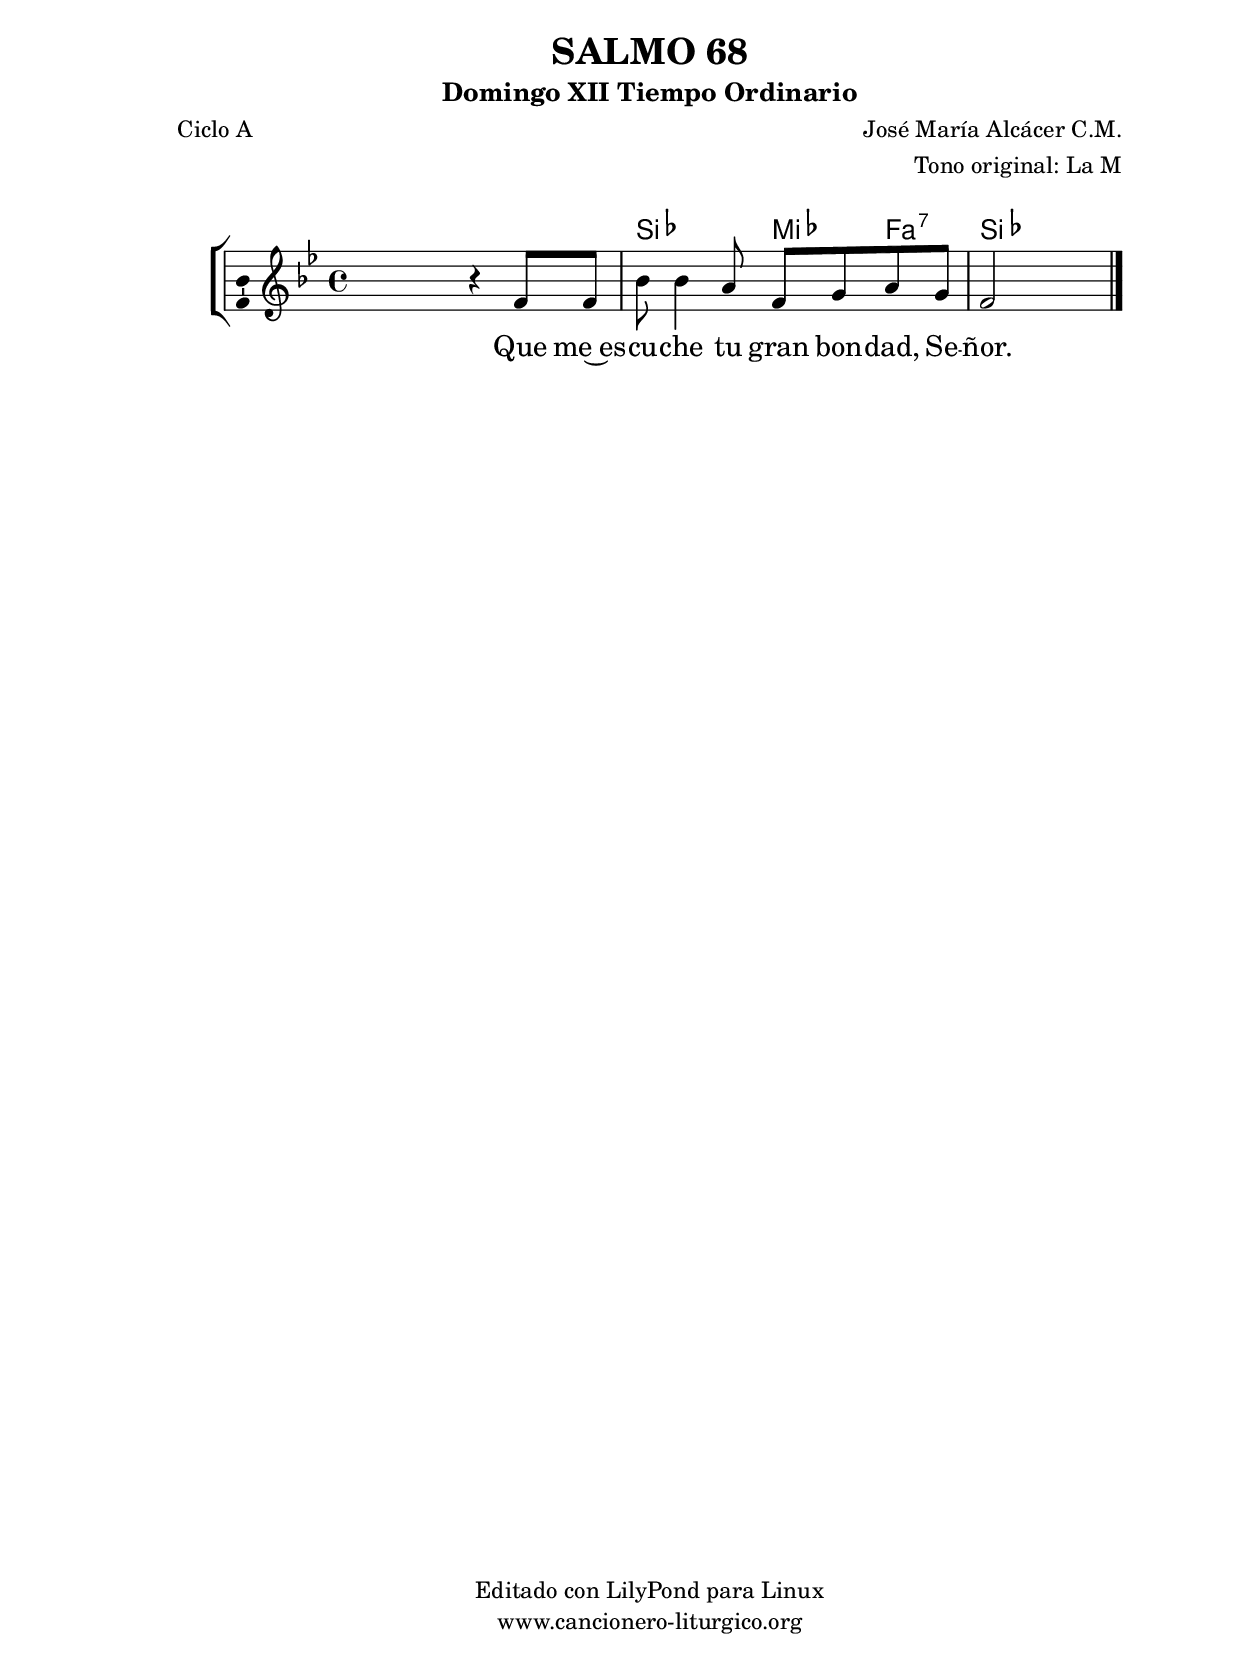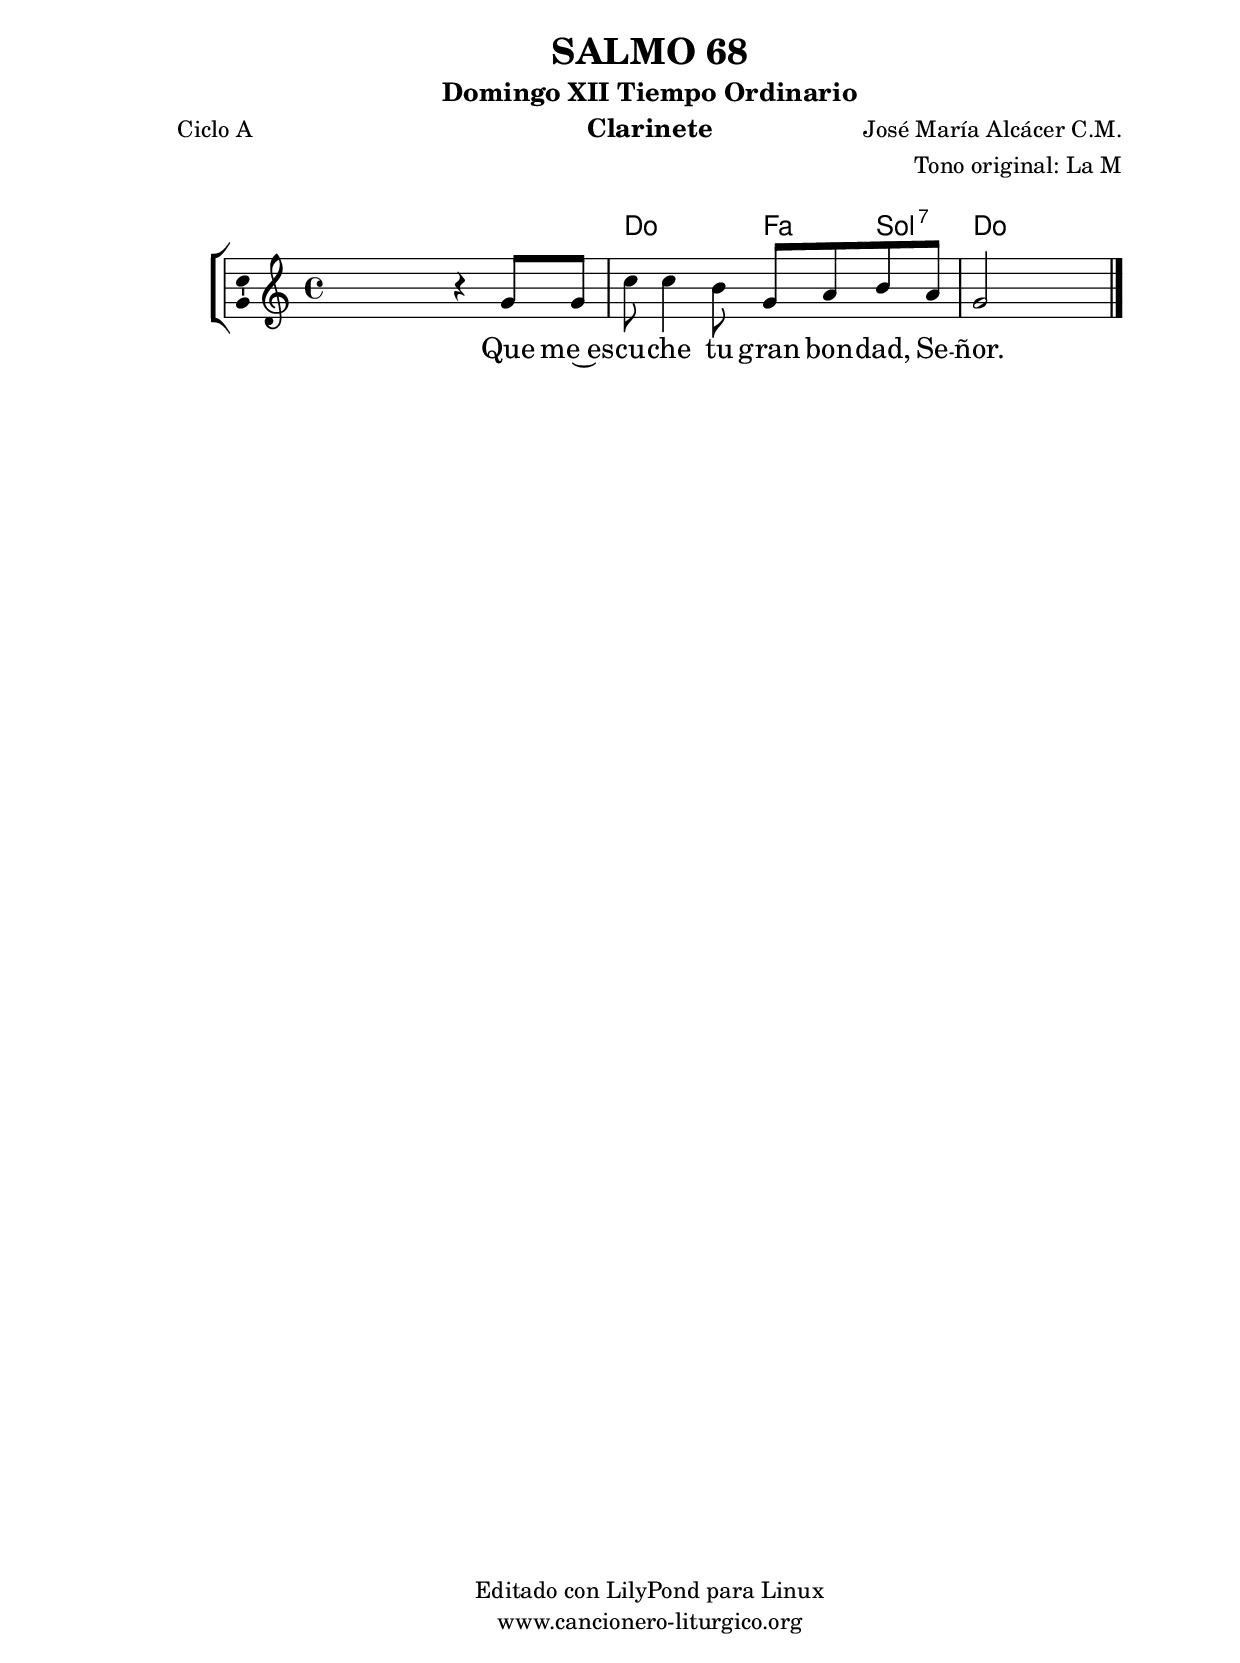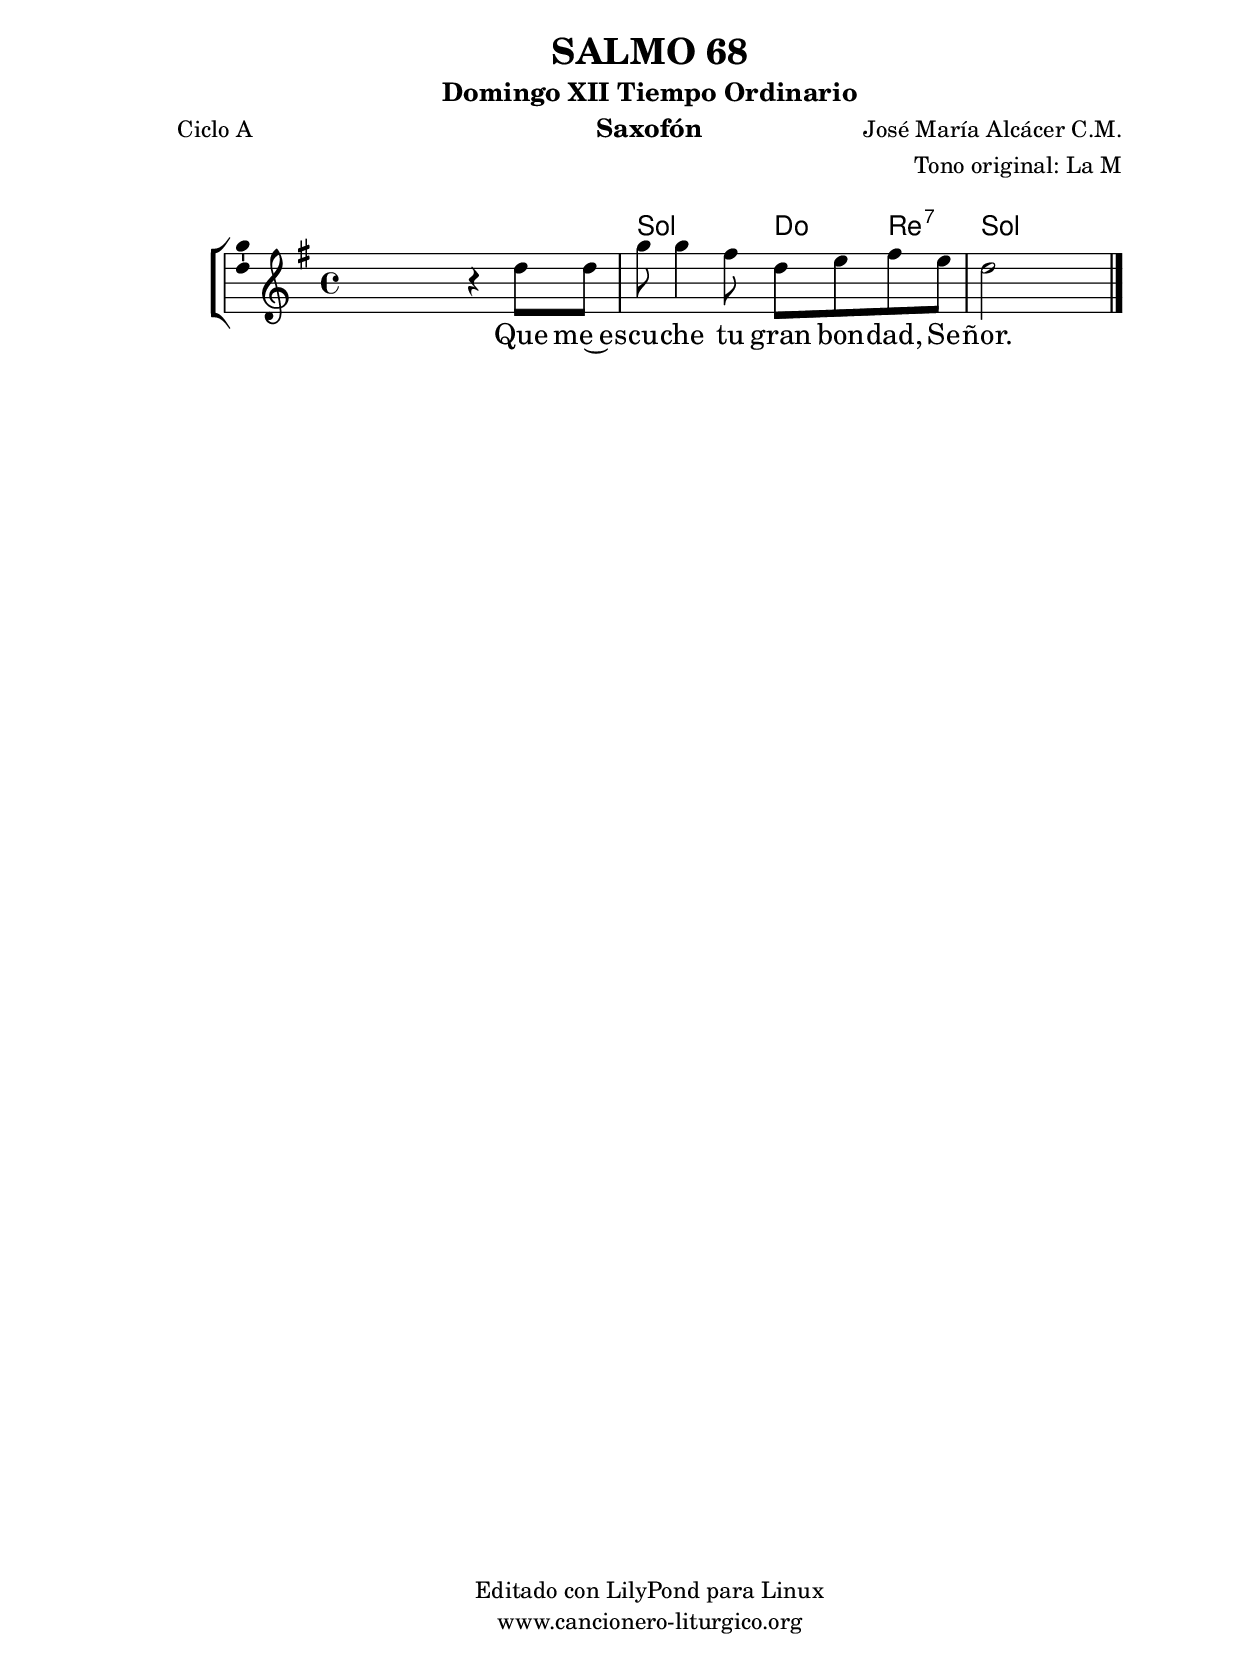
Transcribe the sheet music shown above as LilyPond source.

%
%para convertir .midi en .wav:
%timidity filename.midi -Ow -o finename.wav
%
%
%Para convertir de .wav a .mp3:
%lame -h -m j filename.wav
%
%
%para escuchar el midi:
%timidity nombrefichero.midi
%


%versión de lilypond para la que se ha escrito esta partitura:
\version "2.16.0"

	%Tamaño papel
	#(set-default-paper-size "a4")
	%Tamaño partitura
	#(set-global-staff-size 20)
	%No responde al pulsar sobre una nota
	#(ly:set-option 'point-and-click #f)

%parámetros del encabezamiento:
\header {
	title = "SALMO 68"
	subtitle = "Domingo XII Tiempo Ordinario"
	composer = "José María Alcácer C.M."
	poet = "Ciclo A"
	meter = ""
	arranger = "Tono original: La M"
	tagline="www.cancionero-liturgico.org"
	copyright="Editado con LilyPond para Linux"
	}

%parámetros asociados al papel:
\paper  {
	oddHeaderMarkup = \markup {\fill-line { \on-the-fly #not-first-page \fromproperty #'header:title \on-the-fly #not-first-page \fromproperty #'header:composer }}
	evenHeaderMarkup = \markup {\fill-line { \fromproperty #'header:composer \fromproperty #'header:title }}
	#(set-paper-size "a4")
	print-page-number = ##f
	first-page-number = 1
	print-first-page-number = ##f
%	head-separation = 3.0 \cm
	top-margin = 2.0 \cm
	bottom-margin = 0.5\cm
%%%	bottom-margin = -1.0\cm
	left-margin = 3.0 \cm
	line-width = 16.0 \cm 
	indent = 8\mm
	interscoreline = 2.\mm
	between-system-space = 15\mm
%	para que las partituras no llenen la hoja:
	ragged-bottom = ##t
%	idem para la última hoja:
	ragged-last-bottom = ##f
%	para que las partituras llenen el ancho del papel:
	ragged-last = ##f
	after-title-space = 2.5 \cm
%page-count=1
%system-count=1

	%Flexible Vertical Spacing
%	markup-markup-spacing =
%	#'((basic-distance . 15) (minimum-distance . 15) (padding . 3))
	markup-system-spacing =
	#'((basic-distance . 15) (minimum-distance . 15) (padding . 3))
	system-system-spacing =
	#'((basic-distance . 15) (minimum-distance . 15) (padding . 3))
	score-system-spacing =
	#'((basic-distance . 15) (minimum-distance . 15) (padding . 5))
%	top-system-spacing = % header
%	#'((basic-distance . 8) (minimum-distance . 0) (padding . 3))
%	top-markup-spacing =
%	#'((basic-distance . 20) (minimum-distance . 20) (padding . 3))
	last-bottom-spacing = % footer
	#'((basic-distance . 5) (minimum-distance . 5) (padding . 3))
%	score-markup-spacing =
%	#'((basic-distance . 16) (minimum-distance . 13) (padding . 3))

	}


%parámetros que afectan a toda la partitura:
global =  {
	%clave de sol (G):
	\clef G
	%armadura:
	\transpose a bes
	\key a \major
	\tempo 4=66
	\set Score.tempoHideNote = ##t
	}


acordes = {
	\italianChords
	\chordmode {
	\transpose a bes
{
s1
a2 d4 e:7 a1

	}
	}
}


melodia = 
{
	\transpose a bes
	\relative c'{
	\time 4/4

s2 r4 e8 e
a8 a4 gis8 e fis gis fis
e2 s2

	\bar "|."
	}
	}


texto = \lyricmode {
Que me~es -- cu -- che tu gran bon -- dad, Se -- ñor.
	}


acordesStaff = \context ChordNames = acordesStaff <<
	\set chordChanges = ##t
	\acordes
	>>


vozStaff = \context Voice = vozStaff
\with {\consists "Ambitus_engraver"}
<<
%	\set Staff.instrumentName = ""
%	\set Staff.shortInstrumentName = ""
%	\set Staff.midiInstrument = #"clarinet"
%	\set Staff.midiInstrument = #"cello"
%	\set Staff.midiInstrument = #"flute"
	\set Staff.midiInstrument = #"electric guitar (jazz)"
%	\set Staff.midiInstrument = #"english horn"
%	\set Staff.midiInstrument = #"violin"
%	\set Staff.midiInstrument = #"glockenspiel"
	\set Staff.midiMinimumVolume = #0.7
	\set Staff.midiMaximumVolume = #0.9
	\global
	\melodia
	>>


textoStaff = \context Lyrics = textoStaff <<
	\lyricsto vozStaff \texto
	>>

\book {
	\score {
		\context ChoirStaff {
			\override StaffGroup.SystemStartBracket #'collapse-height = #1
			\override Score.SystemStartBar #'collapse-height = #1
			<<
			\acordesStaff
			\vozStaff
			\textoStaff
			>>
			}
		\layout {
	    		\context {
				\Lyrics
				\override LyricText #'font-size = #2
				}
	   		 \context {
				\Score
				%fontSize = #3
				\override StaffSymbol #'staff-space = #(magstep +3)
				%\override Beam #'thickness = #0.55
				%\override SpacingSpanner #'spacing-increment = #1.0
				%\override Slur #'height-limit = #1.5
				}
			}
		}
	\score {
		\unfoldRepeats
		\context ChoirStaff {
			<<
			\acordesStaff
			\vozStaff
			>>
			}
		\midi {
	  		\context {
	  			\Score
				tempoWholesPerMinute = #(ly:make-moment 70 4)
				}
			}
		}
	}

%Partitura para clarinete
#(define output-suffix "C")
\book {
	\header{
		instrument = "Clarinete"
		}
	\score {
		\context ChoirStaff {
			\override StaffGroup.SystemStartBracket #'collapse-height = #1
			\override Score.SystemStartBar #'collapse-height = #1
\transpose c d
			<<
			\acordesStaff
			\vozStaff
			\textoStaff
			>>
			}
		\layout {
	    		\context {
				\Lyrics
				\override LyricText #'font-size = #2
				}
	   		 \context {
				\Score
				\override StaffSymbol #'staff-space = #(magstep +3)
				}
			}
		}
	}

%Partitura para saxofón
#(define output-suffix "S")
\book {
	\header{
		instrument = "Saxofón"
		}
	\score {
		\context ChoirStaff {
			\override StaffGroup.SystemStartBracket #'collapse-height = #1
			\override Score.SystemStartBar #'collapse-height = #1
\transpose c a
			<<
			\acordesStaff
			\vozStaff
			\textoStaff
			>>
			}
		\layout {
	    		\context {
				\Lyrics
				\override LyricText #'font-size = #2
				}
	   		 \context {
				\Score
				\override StaffSymbol #'staff-space = #(magstep +3)
				}
			}
		}
	}

